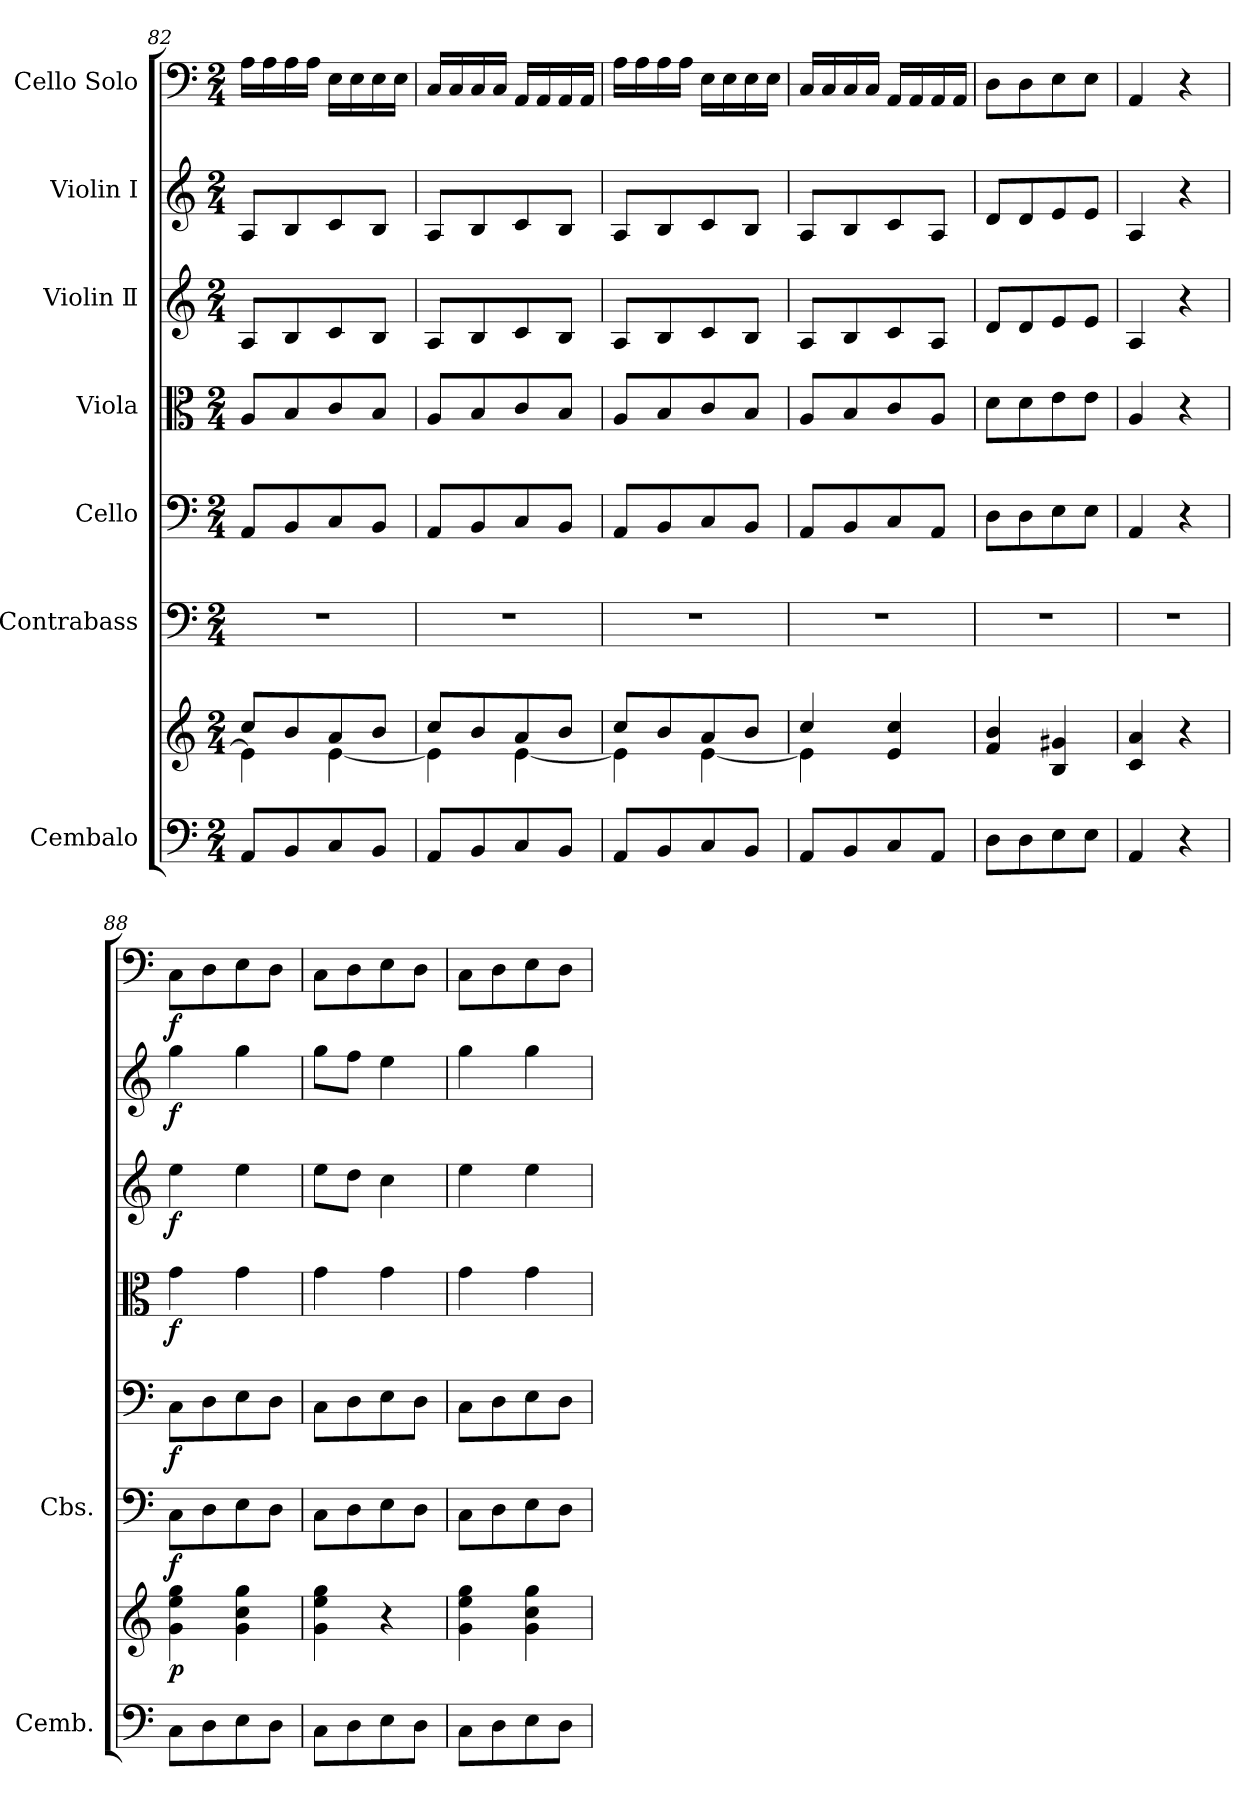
**kern	**kern	**dynam	**kern	**dynam	**kern	**dynam	**kern	**dynam	**kern	**dynam	**kern	**dynam	**kern	**dynam
*part7	*part7	*part7	*part6	*part6	*part5	*part5	*part4	*part4	*part3	*part3	*part2	*part2	*part1	*part1
*staff8	*staff7	*staff7/8	*staff6	*staff6	*staff5	*staff5	*staff4	*staff4	*staff3	*staff3	*staff2	*staff2	*staff1	*staff1
*I"Cembalo	*	*	*I"Contrabass	*	*I"Cello	*	*I"Viola	*	*I"Violin Ⅱ	*	*I"Violin Ⅰ	*	*I"Cello Solo	*
*I'Cemb.	*	*	*I'Cbs.	*	*	*	*	*	*	*	*	*	*	*
*clefF4	*clefG2	*	*clefF4	*	*clefF4	*	*clefC3	*	*clefG2	*	*clefG2	*	*clefF4	*
*	*	*	*ITrd7c12	*	*	*	*	*	*	*	*	*	*	*
*k[]	*k[]	*	*k[]	*	*k[]	*	*k[]	*	*k[]	*	*k[]	*	*k[]	*
*M2/4	*M2/4	*	*M2/4	*	*M2/4	*	*M2/4	*	*M2/4	*	*M2/4	*	*M2/4	*
=82	=82	=82	=82	=82	=82	=82	=82	=82	=82	=82	=82	=82	=82	=82
*	*^	*	*	*	*	*	*	*	*	*	*	*	*	*
8AA/L	8cc/L	4e\]	.	2r	.	8AA/L	.	8A/L	.	8A/L	.	8A/L	.	16A\LL	.
.	.	.	.	.	.	.	.	.	.	.	.	.	.	16A\	.
8BB/	8b/	.	.	.	.	8BB/	.	8B/	.	8B/	.	8B/	.	16A\	.
.	.	.	.	.	.	.	.	.	.	.	.	.	.	16A\JJ	.
8C/	8a/	[4e\	.	.	.	8C/	.	8c/	.	8c/	.	8c/	.	16E\LL	.
.	.	.	.	.	.	.	.	.	.	.	.	.	.	16E\	.
8BB/J	8b/J	.	.	.	.	8BB/J	.	8B/J	.	8B/J	.	8B/J	.	16E\	.
.	.	.	.	.	.	.	.	.	.	.	.	.	.	16E\JJ	.
=83	=83	=83	=83	=83	=83	=83	=83	=83	=83	=83	=83	=83	=83	=83	=83
8AA/L	8cc/L	4e\]	.	2r	.	8AA/L	.	8A/L	.	8A/L	.	8A/L	.	16C/LL	.
.	.	.	.	.	.	.	.	.	.	.	.	.	.	16C/	.
8BB/	8b/	.	.	.	.	8BB/	.	8B/	.	8B/	.	8B/	.	16C/	.
.	.	.	.	.	.	.	.	.	.	.	.	.	.	16C/JJ	.
8C/	8a/	[4e\	.	.	.	8C/	.	8c/	.	8c/	.	8c/	.	16AA/LL	.
.	.	.	.	.	.	.	.	.	.	.	.	.	.	16AA/	.
8BB/J	8b/J	.	.	.	.	8BB/J	.	8B/J	.	8B/J	.	8B/J	.	16AA/	.
.	.	.	.	.	.	.	.	.	.	.	.	.	.	16AA/JJ	.
=84	=84	=84	=84	=84	=84	=84	=84	=84	=84	=84	=84	=84	=84	=84	=84
8AA/L	8cc/L	4e\]	.	2r	.	8AA/L	.	8A/L	.	8A/L	.	8A/L	.	16A\LL	.
.	.	.	.	.	.	.	.	.	.	.	.	.	.	16A\	.
8BB/	8b/	.	.	.	.	8BB/	.	8B/	.	8B/	.	8B/	.	16A\	.
.	.	.	.	.	.	.	.	.	.	.	.	.	.	16A\JJ	.
8C/	8a/	[4e\	.	.	.	8C/	.	8c/	.	8c/	.	8c/	.	16E\LL	.
.	.	.	.	.	.	.	.	.	.	.	.	.	.	16E\	.
8BB/J	8b/J	.	.	.	.	8BB/J	.	8B/J	.	8B/J	.	8B/J	.	16E\	.
.	.	.	.	.	.	.	.	.	.	.	.	.	.	16E\JJ	.
!!LO:PB:g=z
=85	=85	=85	=85	=85	=85	=85	=85	=85	=85	=85	=85	=85	=85	=85	=85
8AA/L	4cc/	4e\]	.	2r	.	8AA/L	.	8A/L	.	8A/L	.	8A/L	.	16C/LL	.
.	.	.	.	.	.	.	.	.	.	.	.	.	.	16C/	.
8BB/	.	.	.	.	.	8BB/	.	8B/	.	8B/	.	8B/	.	16C/	.
.	.	.	.	.	.	.	.	.	.	.	.	.	.	16C/JJ	.
8C/	4e/ 4cc/	4ryy	.	.	.	8C/	.	8c/	.	8c/	.	8c/	.	16AA/LL	.
.	.	.	.	.	.	.	.	.	.	.	.	.	.	16AA/	.
8AA/J	.	.	.	.	.	8AA/J	.	8A/J	.	8A/J	.	8A/J	.	16AA/	.
.	.	.	.	.	.	.	.	.	.	.	.	.	.	16AA/JJ	.
*	*v	*v	*	*	*	*	*	*	*	*	*	*	*	*	*
=86	=86	=86	=86	=86	=86	=86	=86	=86	=86	=86	=86	=86	=86	=86
8D\L	4f/ 4b/	.	2r	.	8D\L	.	8d\L	.	8d/L	.	8d/L	.	8D\L	.
8D\	.	.	.	.	8D\	.	8d\	.	8d/	.	8d/	.	8D\	.
8E\	4B/ 4g#X/	.	.	.	8E\	.	8e\	.	8e/	.	8e/	.	8E\	.
8E\J	.	.	.	.	8E\J	.	8e\J	.	8e/J	.	8e/J	.	8E\J	.
=87	=87	=87	=87	=87	=87	=87	=87	=87	=87	=87	=87	=87	=87	=87
4AA/	4c/ 4a/	.	2r	.	4AA/	.	4A/	.	4A/	.	4A/	.	4AA/	.
4r	4r	.	.	.	4r	.	4r	.	4r	.	4r	.	4r	.
=88	=88	=88	=88	=88	=88	=88	=88	=88	=88	=88	=88	=88	=88	=88
!	!	!LO:DY:b	!	!LO:DY:b	!	!LO:DY:b	!	!LO:DY:b	!	!LO:DY:b	!	!LO:DY:b	!	!LO:DY:b
8C\L	4g\ 4ee\ 4gg\	p	8CC\L	f	8C\L	f	4g\	f	4ee\	f	4gg\	f	8C\L	f
8D\	.	.	8DD\	.	8D\	.	.	.	.	.	.	.	8D\	.
8E\	4g\ 4cc\ 4gg\	.	8EE\	.	8E\	.	4g\	.	4ee\	.	4gg\	.	8E\	.
8D\J	.	.	8DD\J	.	8D\J	.	.	.	.	.	.	.	8D\J	.
=89	=89	=89	=89	=89	=89	=89	=89	=89	=89	=89	=89	=89	=89	=89
8C\L	4g\ 4ee\ 4gg\	.	8CC\L	.	8C\L	.	4g\	.	8ee\L	.	8gg\L	.	8C\L	.
8D\	.	.	8DD\	.	8D\	.	.	.	8dd\J	.	8ff\J	.	8D\	.
8E\	4r	.	8EE\	.	8E\	.	4g\	.	4cc\	.	4ee\	.	8E\	.
8D\J	.	.	8DD\J	.	8D\J	.	.	.	.	.	.	.	8D\J	.
=90	=90	=90	=90	=90	=90	=90	=90	=90	=90	=90	=90	=90	=90	=90
8C\L	4g\ 4ee\ 4gg\	.	8CC\L	.	8C\L	.	4g\	.	4ee\	.	4gg\	.	8C\L	.
8D\	.	.	8DD\	.	8D\	.	.	.	.	.	.	.	8D\	.
8E\	4g\ 4cc\ 4gg\	.	8EE\	.	8E\	.	4g\	.	4ee\	.	4gg\	.	8E\	.
8D\J	.	.	8DD\J	.	8D\J	.	.	.	.	.	.	.	8D\J	.
=	=	=	=	=	=	=	=	=	=	=	=	=	=	=
*-	*-	*-	*-	*-	*-	*-	*-	*-	*-	*-	*-	*-	*-	*-
